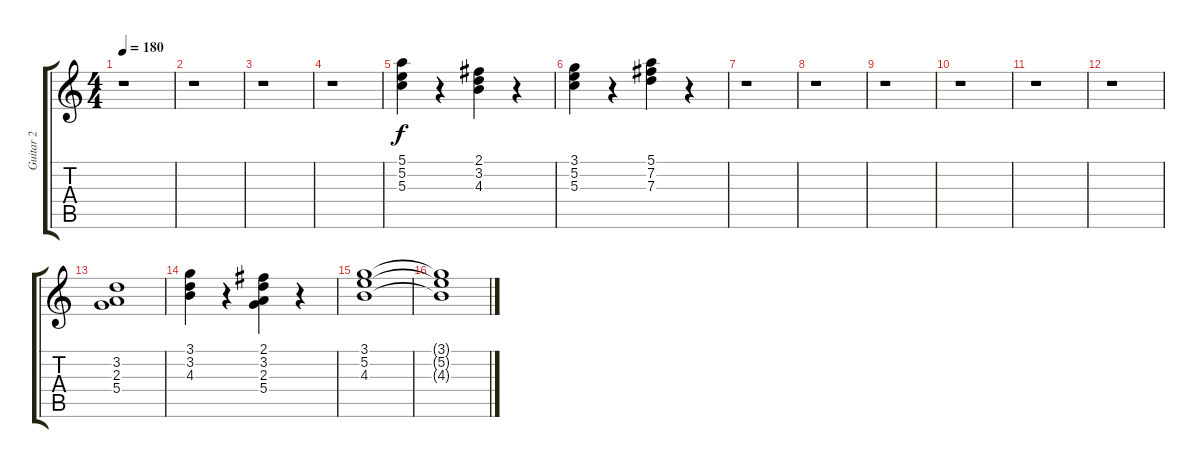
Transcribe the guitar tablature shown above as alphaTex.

\track ("Guitar 2" "Guitar 2") {instrument electricguitarclean}
\staff {score tabs}
\tuning (E4 B3 G3 D3 A2 E2) {hide}
\ts (4 4)
\tempo 180
\clef g2
\ks c
r.1{dy f instrument electricguitarclean} |
r.1 |
r.1 |
r.1 |
(5.1 5.2 5.3).4 r.4 (2.1 3.2 4.3).4 r.4 |
(3.1 5.2 5.3).4 r.4 (5.1 7.2 7.3).4 r.4 |
r.1 |
r.1 |
r.1 |
r.1 |
r.1 |
r.1 |
(3.2 2.3 5.4).1 |
(3.1 3.2 4.3).4 r.4 (2.1 3.2 2.3 5.4).4 r.4 |
(3.1 5.2 4.3).1 |
(3.1{t} 5.2{t} 4.3{t}).1
